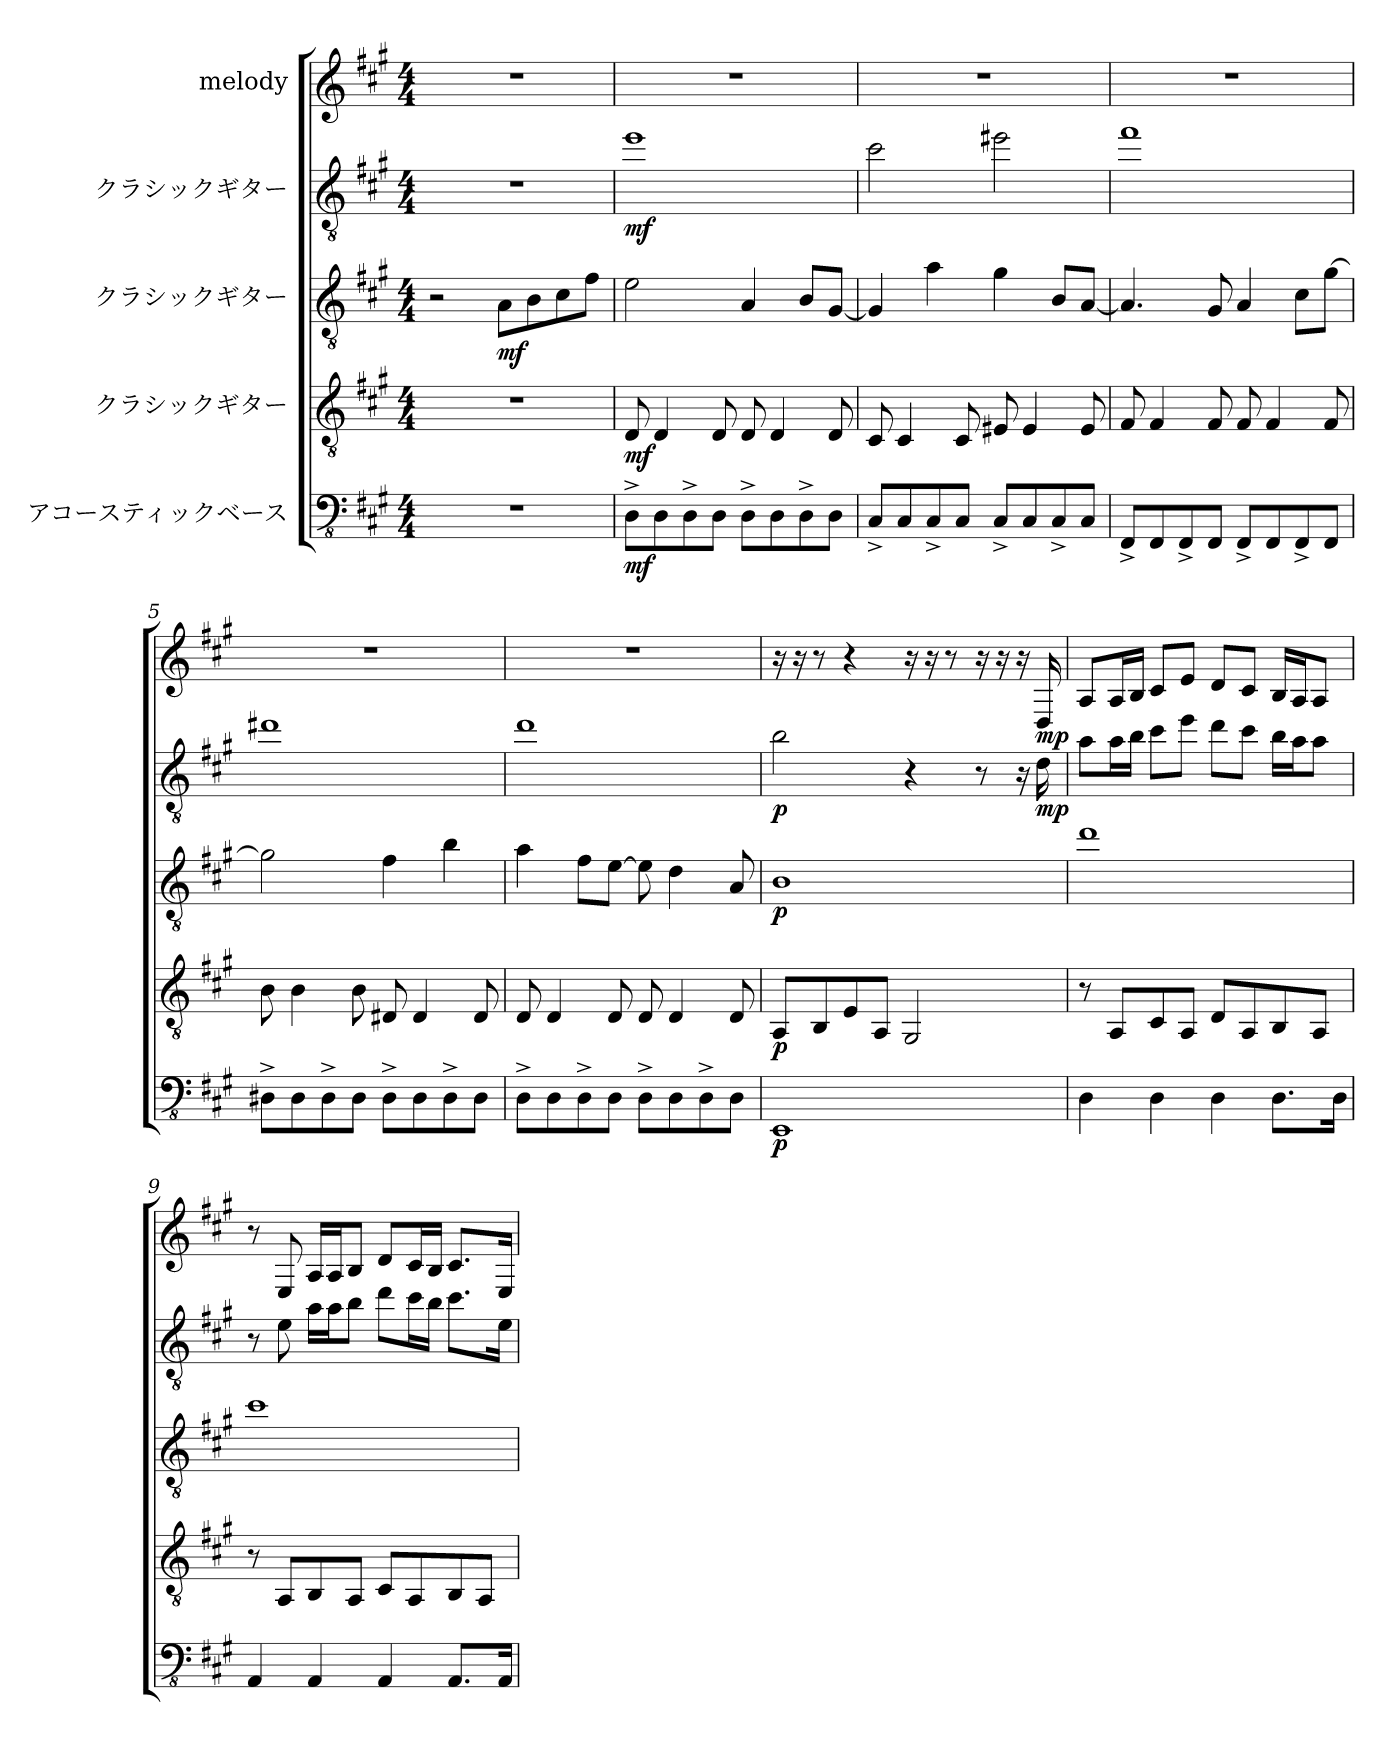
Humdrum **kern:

**kern	**dynam	**kern	**dynam	**kern	**dynam	**kern	**dynam	**kern	**dynam
*part5	*part5	*part4	*part4	*part3	*part3	*part2	*part2	*part1	*part1
*staff5	*staff5	*staff4	*staff4	*staff3	*staff3	*staff2	*staff2	*staff1	*staff1
*I"アコースティックベース	*	*I"クラシックギター	*	*I"クラシックギター	*	*I"クラシックギター	*	*I"melody	*
*clefFv4	*	*clefGv2	*	*clefGv2	*	*clefGv2	*	*clefG2	*
*k[f#c#g#]	*	*k[f#c#g#]	*	*k[f#c#g#]	*	*k[f#c#g#]	*	*k[f#c#g#]	*
*M4/4	*	*M4/4	*	*M4/4	*	*M4/4	*	*M4/4	*
*MM75	*	*MM75	*	*MM75	*	*MM75	*	*MM75	*
=1	=1	=1	=1	=1	=1	=1	=1	=1	=1
1r	.	1r	.	2r	.	1r	.	1r	.
.	.	.	.	8AL	mf	.	.	.	.
.	.	.	.	8B	.	.	.	.	.
.	.	.	.	8c#	.	.	.	.	.
.	.	.	.	8f#J	.	.	.	.	.
=2	=2	=2	=2	=2	=2	=2	=2	=2	=2
8DD^L	mf	8D	mf	2e	.	1ee	mf	1r	.
8DD	.	4D	.	.	.	.	.	.	.
8DD^	.	.	.	.	.	.	.	.	.
8DDJ	.	8D	.	.	.	.	.	.	.
8DD^L	.	8D	.	4A	.	.	.	.	.
8DD	.	4D	.	.	.	.	.	.	.
8DD^	.	.	.	8BL	.	.	.	.	.
8DDJ	.	8D	.	[8G#J	.	.	.	.	.
=3	=3	=3	=3	=3	=3	=3	=3	=3	=3
8CC#^L	.	8C#	.	4G#]	.	2cc#	.	1r	.
8CC#	.	4C#	.	.	.	.	.	.	.
8CC#^	.	.	.	4a	.	.	.	.	.
8CC#J	.	8C#	.	.	.	.	.	.	.
8CC#^L	.	8E#X	.	4g#	.	2ee#X	.	.	.
8CC#	.	4E#	.	.	.	.	.	.	.
8CC#^	.	.	.	8BL	.	.	.	.	.
8CC#J	.	8E#	.	[8AJ	.	.	.	.	.
=4	=4	=4	=4	=4	=4	=4	=4	=4	=4
8FFF#^L	.	8F#	.	4.A]	.	1ff#	.	1r	.
8FFF#	.	4F#	.	.	.	.	.	.	.
8FFF#^	.	.	.	.	.	.	.	.	.
8FFF#J	.	8F#	.	8G#	.	.	.	.	.
8FFF#^L	.	8F#	.	4A	.	.	.	.	.
8FFF#	.	4F#	.	.	.	.	.	.	.
8FFF#^	.	.	.	8c#L	.	.	.	.	.
8FFF#J	.	8F#	.	[8g#J	.	.	.	.	.
=5	=5	=5	=5	=5	=5	=5	=5	=5	=5
8DD#X^L	.	8B	.	2g#]	.	1dd#X	.	1r	.
8DD#	.	4B	.	.	.	.	.	.	.
8DD#^	.	.	.	.	.	.	.	.	.
8DD#J	.	8B	.	.	.	.	.	.	.
8DD#^L	.	8D#X	.	4f#	.	.	.	.	.
8DD#	.	4D#	.	.	.	.	.	.	.
8DD#^	.	.	.	4b	.	.	.	.	.
8DD#J	.	8D#	.	.	.	.	.	.	.
=6	=6	=6	=6	=6	=6	=6	=6	=6	=6
8DD^L	.	8D	.	4a	.	1dd	.	1r	.
8DD	.	4D	.	.	.	.	.	.	.
8DD^	.	.	.	8f#L	.	.	.	.	.
8DDJ	.	8D	.	[8eJ	.	.	.	.	.
8DD^L	.	8D	.	8e]	.	.	.	.	.
8DD	.	4D	.	4d	.	.	.	.	.
8DD^	.	.	.	.	.	.	.	.	.
8DDJ	.	8D	.	8A	.	.	.	.	.
=7	=7	=7	=7	=7	=7	=7	=7	=7	=7
1EEE	p	8AAL	p	1B	p	2b	p	16r	.
.	.	.	.	.	.	.	.	16r	.
.	.	8BB	.	.	.	.	.	8r	.
.	.	8E	.	.	.	.	.	4r	.
.	.	8AAJ	.	.	.	.	.	.	.
.	.	2GG#	.	.	.	4r	.	16r	.
.	.	.	.	.	.	.	.	16r	.
.	.	.	.	.	.	.	.	8r	.
.	.	.	.	.	.	8r	.	16r	.
.	.	.	.	.	.	.	.	16r	.
.	.	.	.	.	.	16r	.	16r	.
.	.	.	.	.	.	16d	mp	16D	mp
=8	=8	=8	=8	=8	=8	=8	=8	=8	=8
4DD	.	8r	.	1dd	.	8aL	.	8AL	.
.	.	8AAL	.	.	.	16aL	.	16AL	.
.	.	.	.	.	.	16bJJ	.	16BJJ	.
4DD	.	8C#	.	.	.	8cc#L	.	8c#L	.
.	.	8AAJ	.	.	.	8eeJ	.	8eJ	.
4DD	.	8DL	.	.	.	8ddL	.	8dL	.
.	.	8AA	.	.	.	8cc#J	.	8c#J	.
8.DDL	.	8BB	.	.	.	16bLL	.	16BLL	.
.	.	.	.	.	.	16aJ	.	16AJ	.
.	.	8AAJ	.	.	.	8aJ	.	8AJ	.
16DDJk	.	.	.	.	.	.	.	.	.
=9	=9	=9	=9	=9	=9	=9	=9	=9	=9
4AAA	.	8r	.	1cc#	.	8r	.	8r	.
.	.	8AAL	.	.	.	8e	.	8E	.
4AAA	.	8BB	.	.	.	16aLL	.	16ALL	.
.	.	.	.	.	.	16aJ	.	16AJ	.
.	.	8AAJ	.	.	.	8bJ	.	8BJ	.
4AAA	.	8C#L	.	.	.	8ddL	.	8dL	.
.	.	8AA	.	.	.	16cc#L	.	16c#L	.
.	.	.	.	.	.	16bJJ	.	16BJJ	.
8.AAAL	.	8BB	.	.	.	8.cc#L	.	8.c#L	.
.	.	8AAJ	.	.	.	.	.	.	.
16AAAJk	.	.	.	.	.	16eJk	.	16EJk	.
=	=	=	=	=	=	=	=	=	=
*-	*-	*-	*-	*-	*-	*-	*-	*-	*-
